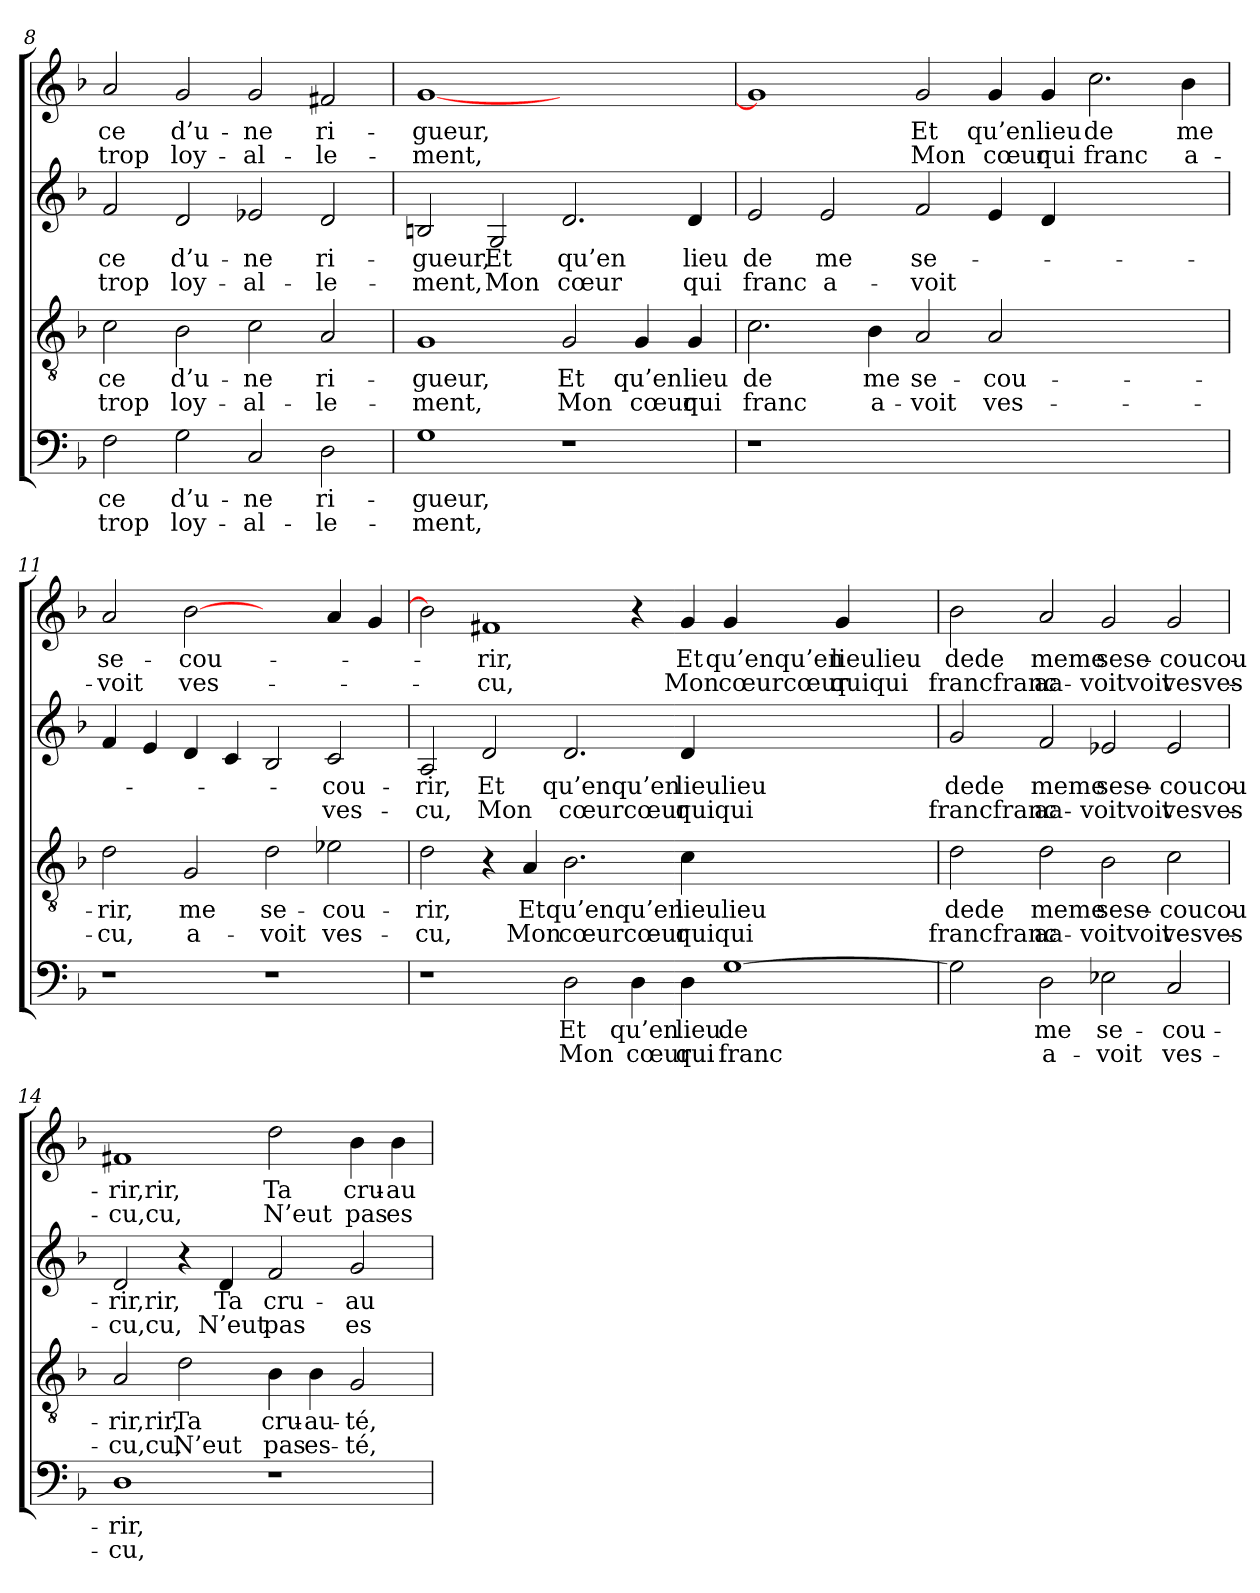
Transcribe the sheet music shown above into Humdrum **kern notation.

**kern	**text	**text	**kern	**text	**text	**kern	**text	**text	**kern	**text	**text
*part4	*part4	*part4	*part3	*part3	*part3	*part2	*part2	*part2	*part1	*part1	*part1
*staff4	*staff4	*staff4	*staff3	*staff3	*staff3	*staff2	*staff2	*staff2	*staff1	*staff1	*staff1
*clefF4	*	*	*clefGv2	*	*	*clefG2	*	*	*clefG2	*	*
*k[b-]	*	*	*k[b-]	*	*	*k[b-]	*	*	*k[b-]	*	*
=8	=8	=8	=8	=8	=8	=8	=8	=8	=8	=8	=8
2F	-ce	trop	2c	-ce	trop	2f	-ce	trop	2a	-ce	trop
2G	d’u-	loy-	2B-	d’u-	loy-	2d	d’u-	loy-	2g	d’u-	loy-
2C	-ne	-al-	2c	-ne	-al-	2e-X	-ne	-al-	2g	-ne	-al-
2D	ri-	-le-	2A	ri-	-le-	2d	ri-	-le-	2f#X	ri-	-le-
=9	=9	=9	=9	=9	=9	=9	=9	=9	=9	=9	=9
1G	-gueur,	-ment,	1G	-gueur,	-ment,	2Bn	-gueur,	-ment,	[1g	-gueur,	-ment,
.	.	.	.	.	.	2G	Et	Mon	.	.	.
1r	.	.	2G	Et	Mon	2.d	qu’en	cœur	1ryy	.	.
.	.	.	4G	qu’en	cœur	.	.	.	.	.	.
.	.	.	4G	lieu	qui	4d	lieu	qui	.	.	.
!!LO:PB:g=z
=10	=10	=10	=10	=10	=10	=10	=10	=10	=10	=10	=10
1r	.	.	2.c	de	franc	2e	de	franc	1g]	.	.
.	.	.	.	.	.	2e	me	a-	.	.	.
.	.	.	4B-	me	a-	.	.	.	.	.	.
0ryy	.	.	2A	se-	-voit	2f	se-	-voit	2g	Et	Mon
.	.	.	2A	-cou-	ves-	4e	.	.	4g	qu’en	cœur
.	.	.	.	.	.	4d	.	.	4g	lieu	qui
.	.	.	1ryy	.	.	1ryy	.	.	2.cc	de	franc
.	.	.	.	.	.	.	.	.	4b-	me	a-
=11	=11	=11	=11	=11	=11	=11	=11	=11	=11	=11	=11
1r	.	.	2d	-rir,	-cu,	4f	.	.	2a	se-	-voit
.	.	.	.	.	.	4e	.	.	.	.	.
.	.	.	2G	me	a-	4d	.	.	[2b-	-cou-	ves-
.	.	.	.	.	.	4c	.	.	.	.	.
1r	.	.	2d	se-	-voit	2B-	.	.	2ryy	.	.
.	.	.	2e-X	-cou-	ves-	2c	-cou-	ves-	4a	.	.
.	.	.	.	.	.	.	.	.	4g	.	.
=12	=12	=12	=12	=12	=12	=12	=12	=12	=12	=12	=12
1r	.	.	2d	-rir,	-cu,	2A	-rir,	-cu,	2b-]	.	.
.	.	.	4r	.	.	2d	Et	Mon	1f#X	-rir,	-cu,
.	.	.	4A	Et	Mon	.	.	.	.	.	.
2D	Et	Mon	2.B-	qu’enqu’en	cœurcœur	2.d	qu’enqu’en	cœurcœur	.	.	.
4D	qu’en	cœur	.	.	.	.	.	.	4r	.	.
4D	lieu	qui	4c	lieulieu	quiqui	4d	lieulieu	quiqui	4g	Et	Mon
[1G	de	franc	1ryy	.	.	1ryy	.	.	4g	qu’enqu’en	cœurcœur
.	.	.	.	.	.	.	.	.	4g	lieulieu	quiqui
.	.	.	.	.	.	.	.	.	2ryy	.	.
!!LO:LB:g=z
=13	=13	=13	=13	=13	=13	=13	=13	=13	=13	=13	=13
2G]	.	.	2d	dede	francfranc	2g	dede	francfranc	2b-	dede	francfranc
2D	me	a-	2d	meme	aa-	2f	meme	aa-	2a	meme	aa-
2E-X	se-	-voit	2B-	sese-	-voitvoit	2e-X	sese-	-voitvoit	2g	sese-	-voitvoit
2C	-cou-	ves-	2c	-coucou-	vesves-	2e-	-coucou-	vesves-	2g	-coucou-	vesves-
=14	=14	=14	=14	=14	=14	=14	=14	=14	=14	=14	=14
1D	-rir,	-cu,	2A	-rir,rir,	-cu,cu,	2d	-rir,rir,	-cu,cu,	1f#X	-rir,rir,	-cu,cu,
.	.	.	2d	Ta	N’eut	4r	.	.	.	.	.
.	.	.	.	.	.	4d	Ta	N’eut	.	.	.
1r	.	.	4B-	cru-	pas	2f	cru-	pas	2dd	Ta	N’eut
.	.	.	4B-	-au-	es-	.	.	.	.	.	.
.	.	.	2G	-té,	-té,	2g	-au-	es-	4b-	cru-	pas
.	.	.	.	.	.	.	.	.	4b-	-au-	es-
=	=	=	=	=	=	=	=	=	=	=	=
*-	*-	*-	*-	*-	*-	*-	*-	*-	*-	*-	*-
